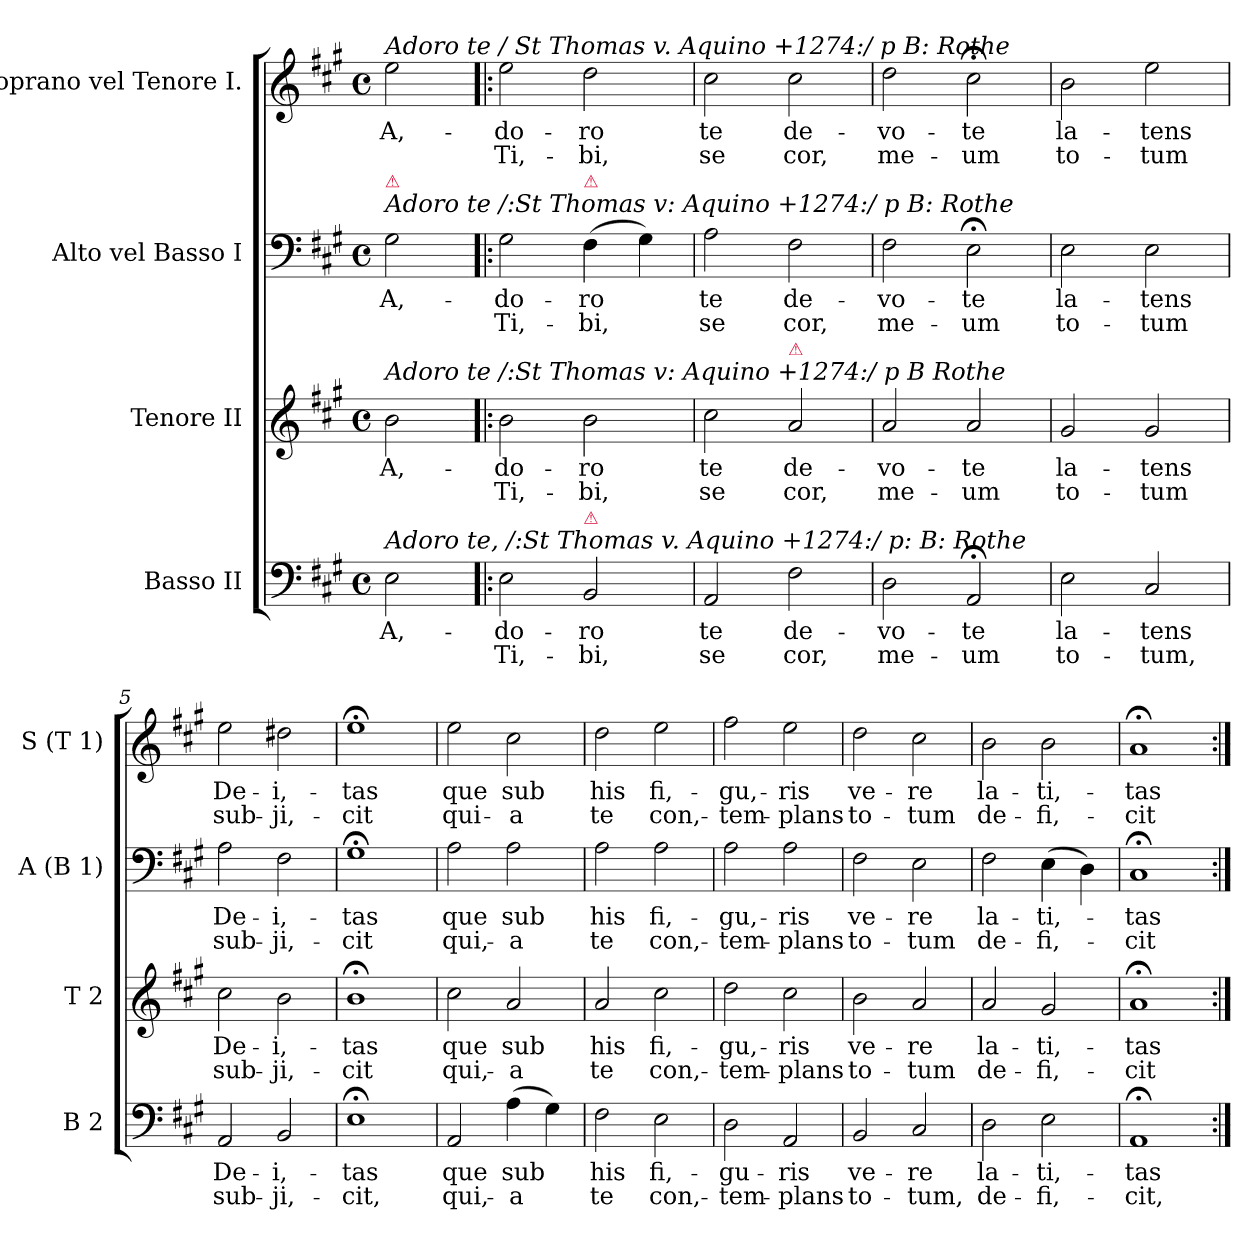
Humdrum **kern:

**kern	**text	**text	**kern	**text	**text	**kern	**text	**text	**kern	**text	**text
*part4	*part4	*part4	*part3	*part3	*part3	*part2	*part2	*part2	*part1	*part1	*part1
*staff4	*staff4	*staff4	*staff3	*staff3	*staff3	*staff2	*staff2	*staff2	*staff1	*staff1	*staff1
*I"Basso II	*	*	*I"Tenore II	*	*	*I"Alto vel Basso I	*	*	*I"Soprano vel Tenore I.	*	*
*I'B 2	*	*	*I'T 2	*	*	*I'A (B 1)	*	*	*I'S (T 1)	*	*
*clefF4	*	*	*clefG2	*	*	*clefF4	*	*	*clefG2	*	*
*	*	*	*ITrd7c12	*	*	*	*	*	*	*	*
*k[f#c#g#]	*	*	*k[f#c#g#]	*	*	*k[f#c#g#]	*	*	*k[f#c#g#]	*	*
*A:	*	*	*A:	*	*	*A:	*	*	*A:	*	*
*M4/4	*	*	*M4/4	*	*	*M4/4	*	*	*M4/4	*	*
*met(c)	*	*	*met(c)	*	*	*met(c)	*	*	*met(c)	*	*
=	=	=	=	=	=	=	=	=	=	=	=
!	!	!	!	!	!	!	!	!	!LO:TX:a:i:t=Adoro te / St Thomas v. Aquino +1274&colon;/     p B&colon; Rothe	!	!
!	!	!	!	!	!	!LO:TX:a:i:t=Adoro te /&colon;St Thomas v&colon; Aquino +1274&colon;/     p B&colon; Rothe	!	!	!	!	!
!	!	!	!	!	!	!LO:TX:a:color=crimson:t=⚠	!	!	!	!	!
!	!	!	!LO:TX:a:i:t=Adoro te /&colon;St Thomas v&colon; Aquino +1274&colon;/     p B Rothe	!	!	!	!	!	!	!	!
!LO:TX:a:i:t=Adoro te, /&colon;St Thomas v. Aquino +1274&colon;/     p&colon; B&colon; Rothe	!	!	!	!	!	!	!	!	!	!	!
2E\	A,-	.	2B\	A,-	.	2G#\	A,-	.	2ee\	A,-	.
=1!|:	=1!|:	=1!|:	=1!|:	=1!|:	=1!|:	=1!|:	=1!|:	=1!|:	=1!|:	=1!|:	=1!|:
2E\	-do-	Ti,-	2B\	-do-	Ti,-	2G#\	-do-	Ti,-	2ee\	-do-	Ti,-
!	!	!	!	!	!	!LO:TX:a:color=crimson:t=⚠	!	!	!	!	!
!LO:TX:a:color=crimson:t=⚠	!	!	!	!	!	!	!	!	!	!	!
2BB/	-ro	-bi,	2B\	-ro	-bi,	(>4F#\	-ro	-bi,	2dd\	-ro	-bi,
.	.	.	.	.	.	4G#\)	.	.	.	.	.
=2	=2	=2	=2	=2	=2	=2	=2	=2	=2	=2	=2
2AA/	te	se	2c#\	te	se	2A\	te	se	2cc#\	te	se
!	!	!	!LO:TX:a:color=crimson:t=⚠	!	!	!	!	!	!	!	!
2F#\	de-	cor,	2A/	de-	cor,	2F#\	de-	cor,	2cc#\	de-	cor,
=3	=3	=3	=3	=3	=3	=3	=3	=3	=3	=3	=3
2D\	-vo-	me-	2A/	-vo-	me-	2F#\	-vo-	me-	2dd\	-vo-	me-
2AA;</	-te	-um	2A/	-te	-um	2E;<\	-te	-um	2cc#;<\	-te	-um
=4	=4	=4	=4	=4	=4	=4	=4	=4	=4	=4	=4
2E\	la-	to-	2G#/	la-	to-	2E\	la-	to-	2b\	la-	to-
2C#/	-tens	-tum,	2G#/	-tens	-tum	2E\	-tens	-tum	2ee\	-tens	-tum
=5	=5	=5	=5	=5	=5	=5	=5	=5	=5	=5	=5
2AA/	De-	sub-	2c#\	De-	sub-	2A\	De-	sub-	2ee\	De-	sub-
2BB/	-i,-	-ji,-	2B\	-i,-	-ji,-	2F#\	-i,-	-ji,-	2dd#X\	-i,-	-ji,-
=6	=6	=6	=6	=6	=6	=6	=6	=6	=6	=6	=6
1E;<	-tas	-cit,	1B;<	-tas	-cit	1G#;	-tas	-cit	1ee;<	-tas	-cit
=7	=7	=7	=7	=7	=7	=7	=7	=7	=7	=7	=7
2AA/	que	qui,-	2c#\	que	qui,-	2A\	que	qui,-	2ee\	que	qui-
(>4A\	sub	-a	2A/	sub	-a	2A\	sub	-a	2cc#\	sub	-a
4G#\)	.	.	.	.	.	.	.	.	.	.	.
=8	=8	=8	=8	=8	=8	=8	=8	=8	=8	=8	=8
2F#\	his	te	2A/	his	te	2A\	his	te	2dd\	his	te
2E\	fi,-	con,-	2c#\	fi,-	con,-	2A\	fi,-	con,-	2ee\	fi,-	con,-
=9	=9	=9	=9	=9	=9	=9	=9	=9	=9	=9	=9
2D\	-gu-	-tem-	2d\	-gu,-	-tem-	2A\	-gu,-	-tem-	2ff#\	-gu,-	-tem-
2AA/	-ris	-plans	2c#\	-ris	-plans	2A\	-ris	-plans	2ee\	-ris	-plans
=10	=10	=10	=10	=10	=10	=10	=10	=10	=10	=10	=10
2BB/	ve-	to-	2B\	ve-	to-	2F#\	ve-	to-	2dd\	ve-	to-
2C#/	-re	-tum,	2A/	-re	-tum	2E\	-re	-tum	2cc#\	-re	-tum
=11	=11	=11	=11	=11	=11	=11	=11	=11	=11	=11	=11
2D\	la-	de-	2A/	la-	de-	2F#\	la-	de-	2b\	la-	de-
2E\	-ti,-	-fi,-	2G#/	-ti,-	-fi,-	(>4E\	-ti,-	-fi,-	2b\	-ti,-	-fi,-
.	.	.	.	.	.	4D\)	.	.	.	.	.
=12	=12	=12	=12	=12	=12	=12	=12	=12	=12	=12	=12
1AA;<	-tas	-cit,	1A;<	-tas	-cit	1C#;<	-tas	-cit	1a;<	-tas	-cit
=:|!	=:|!	=:|!	=:|!	=:|!	=:|!	=:|!	=:|!	=:|!	=:|!	=:|!	=:|!
*-	*-	*-	*-	*-	*-	*-	*-	*-	*-	*-	*-
